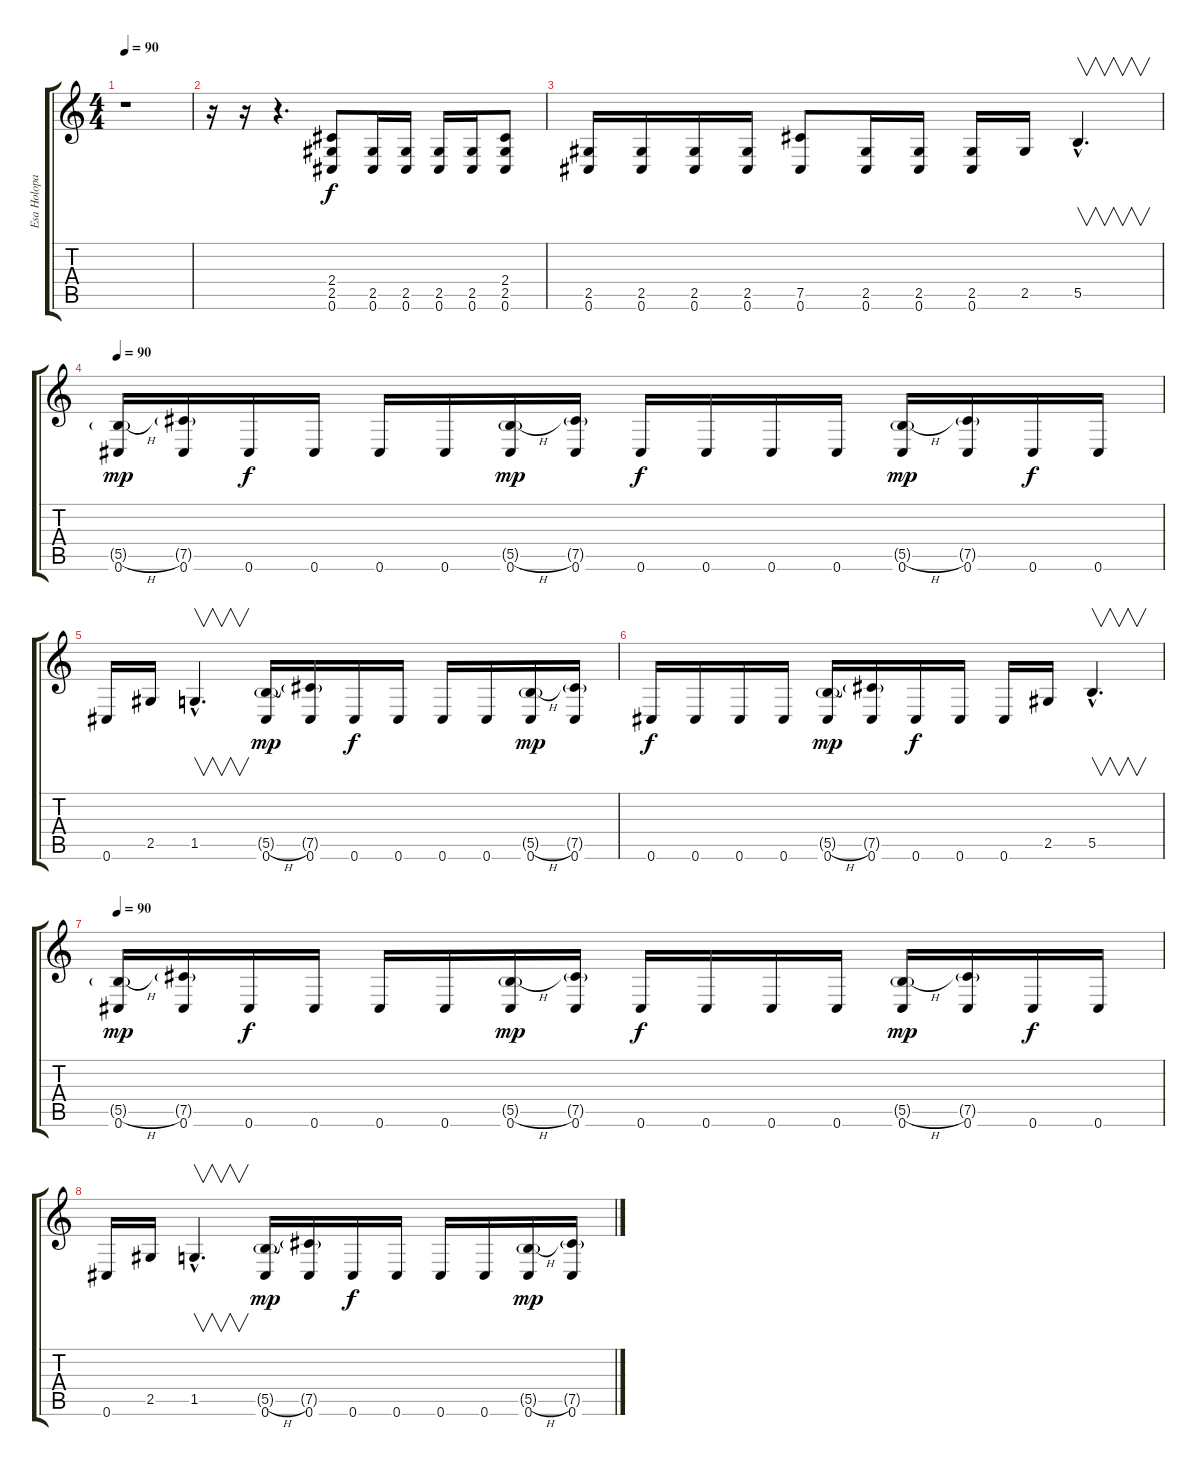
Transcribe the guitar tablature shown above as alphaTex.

\track ("Esa Holopainen" "Esa Holopa") {instrument distortionguitar}
\staff {score tabs}
\tuning (Db4 Ab3 E3 B2 Gb2 Db2) {hide}
\ts (4 4)
\tempo 90
\clef g2
\ks c
r.1{dy f} |
r.16 r.16 r.4{d} (2.4 2.5 0.6).8 (2.5 0.6).16 (2.5 0.6).16 (2.5 0.6).16 (2.5 0.6).16 (2.4 2.5 0.6).8 |
(2.5 0.6).16 (2.5 0.6).16 (2.5 0.6).16 (2.5 0.6).16 (7.5 0.6).8 (2.5 0.6).16 (2.5 0.6).16 (2.5 0.6).16 2.5.16 5.5{hac}.4{v d} |
\tempo 90
(5.5{h g} 0.6).16{dy mp} (7.5{g} 0.6).16 0.6.16{dy f} 0.6.16 0.6.16 0.6.16 (5.5{h g} 0.6).16{dy mp} (7.5{g} 0.6).16 0.6.16{dy f} 0.6.16 0.6.16 0.6.16 (5.5{h g} 0.6).16{dy mp} (7.5{g} 0.6).16 0.6.16{dy f} 0.6.16 |
0.6.16 2.5.16 1.5{hac}.4{v d} (5.5{h g} 0.6).16{dy mp} (7.5{g} 0.6).16 0.6.16{dy f} 0.6.16 0.6.16 0.6.16 (5.5{h g} 0.6).16{dy mp} (7.5{g} 0.6).16 |
0.6.16{dy f} 0.6.16 0.6.16 0.6.16 (5.5{h g} 0.6).16{dy mp} (7.5{g} 0.6).16 0.6.16{dy f} 0.6.16 0.6.16 2.5.16 5.5{hac}.4{v d} |
\tempo 90
(5.5{h g} 0.6).16{dy mp} (7.5{g} 0.6).16 0.6.16{dy f} 0.6.16 0.6.16 0.6.16 (5.5{h g} 0.6).16{dy mp} (7.5{g} 0.6).16 0.6.16{dy f} 0.6.16 0.6.16 0.6.16 (5.5{h g} 0.6).16{dy mp} (7.5{g} 0.6).16 0.6.16{dy f} 0.6.16 |
0.6.16 2.5.16 1.5{hac}.4{v d} (5.5{h g} 0.6).16{dy mp} (7.5{g} 0.6).16 0.6.16{dy f} 0.6.16 0.6.16 0.6.16 (5.5{h g} 0.6).16{dy mp} (7.5{g} 0.6).16
